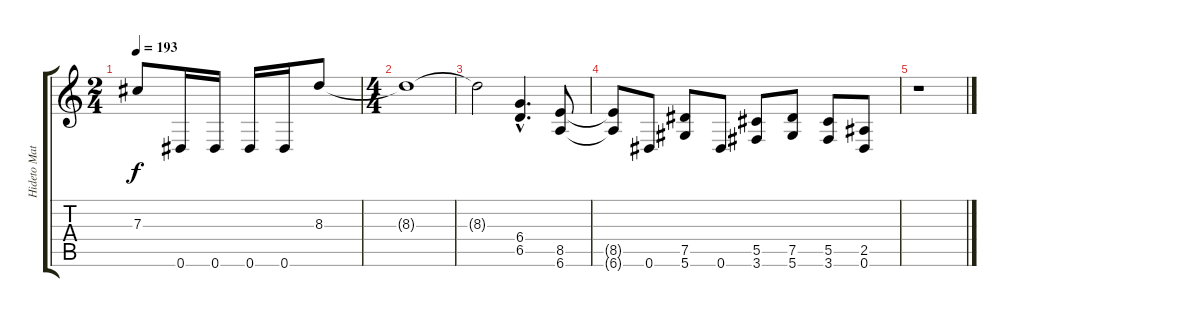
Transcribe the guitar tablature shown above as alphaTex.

\track ("Hideto Matsumoto (Hide)" "Hideto Mat") {instrument distortionguitar}
\staff {score tabs}
\tuning (Eb4 Bb3 Gb3 Db3 Ab2 Eb2) {hide}
\ts (2 4)
\tempo 193
\clef g2
\ks c
7.3{t}.8{dy f} 0.6.16 0.6.16 0.6.16 0.6.16 8.3.8 |
\ts (4 4)
8.3{t}.1 |
8.3{t}.2 (6.4{hac} 6.5{hac}).4{d} (8.5 6.6).8 |
(8.5{t} 6.6{t}).8 0.6.8 (7.5 5.6).8 0.6.8 (5.5 3.6).8 (7.5 5.6).8 (5.5 3.6).8 (2.5 0.6).8 |
r.1
